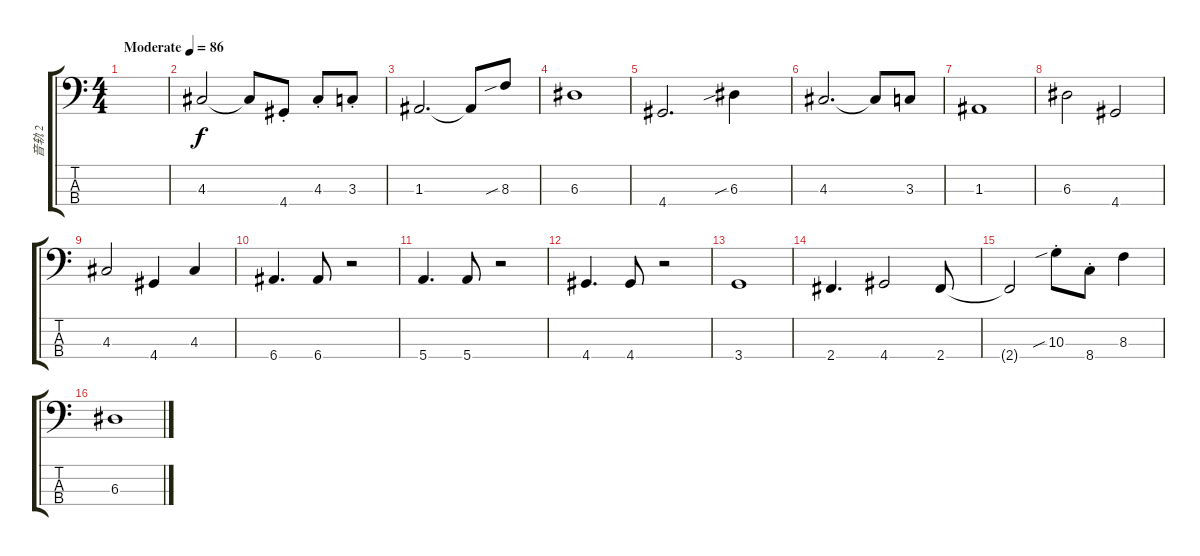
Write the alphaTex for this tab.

\track ("音轨 2" "音轨 2") {instrument electricbassfinger}
\staff {score tabs}
\tuning (G2 D2 A1 E1) {hide}
\ts (4 4)
\tempo (86 "Moderate")
\clef f4
\ks c
|
4.3.2 4.3{t}.8 4.4{st}.8 4.3{st}.8 3.3{st}.8 |
1.3.2{d} 1.3{t}.8 8.3{sib}.8 |
6.3.1 |
4.4.2{d} 6.3{sib}.4 |
4.3.2{d} 4.3{t}.8 3.3.8 |
1.3.1 |
6.3.2 4.4.2 |
4.3.2 4.4.4 4.3.4 |
6.4.4{d} 6.4.8 r.2 |
5.4.4{d} 5.4.8 r.2 |
4.4.4{d} 4.4.8 r.2 |
3.4.1 |
2.4.4{d} 4.4.2 2.4.8 |
2.4{t}.2 10.3{sib st}.8 8.4{st}.8 8.3.4 |
6.3.1
